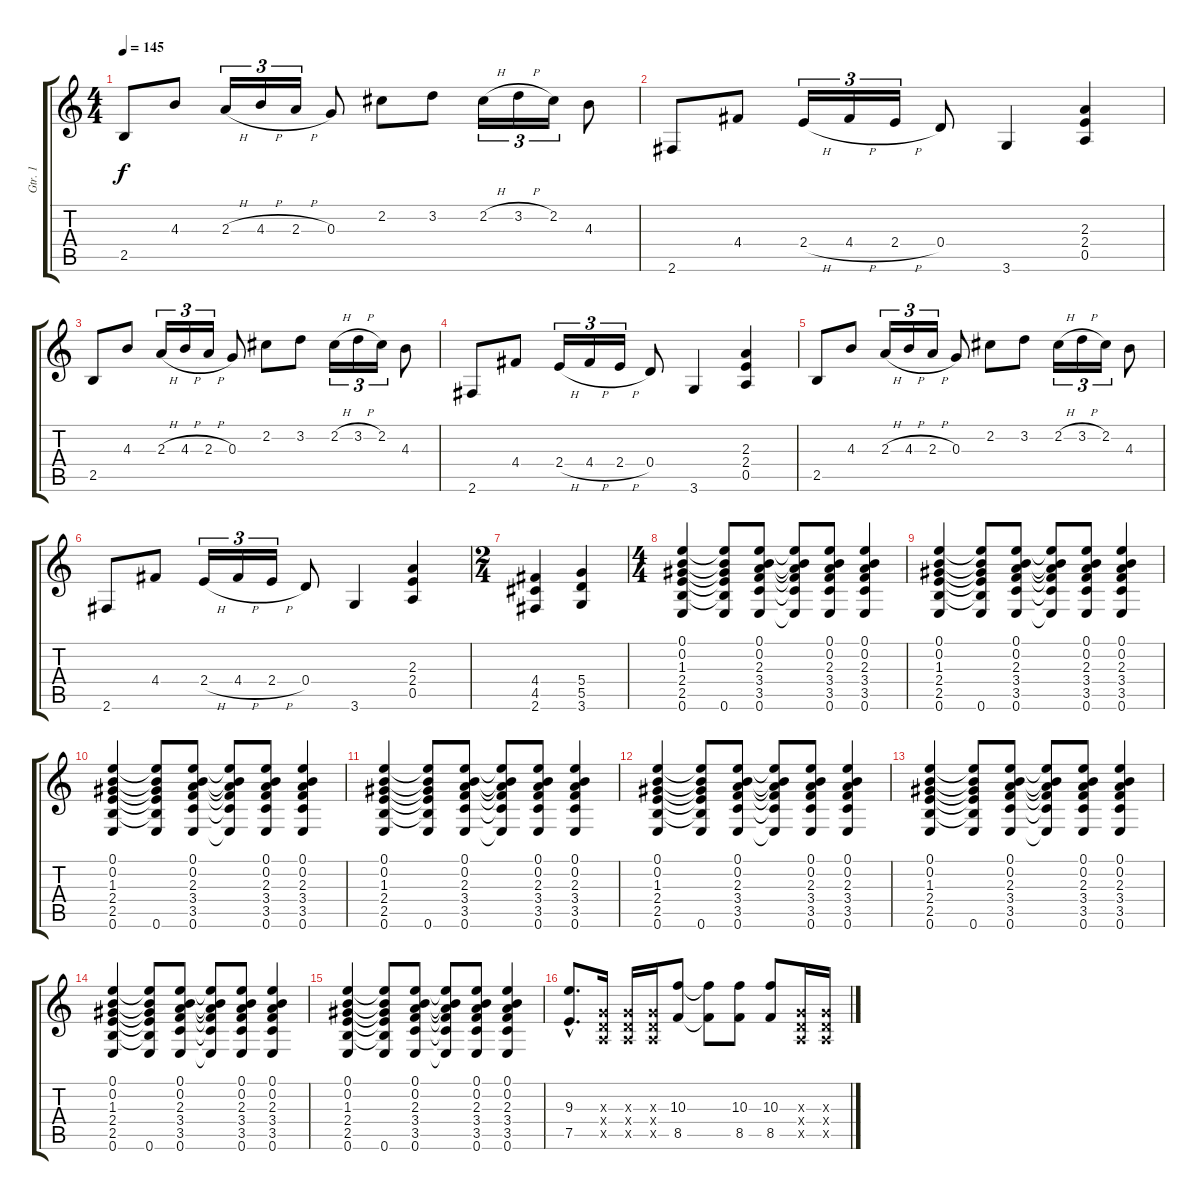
\track ("Gtr. 1" "Gtr. 1") {instrument distortionguitar}
\staff {score tabs}
\tuning (E4 B3 G3 D3 A2 E2) {hide}
\ts (4 4)
\tempo 145
\clef g2
\ks c
2.5.8{dy f} 4.3.8 2.3{h}.16{tu (3 2)} 4.3{h}.16{tu (3 2)} 2.3{h}.16{tu (3 2)} 0.3.8 2.2.8 3.2.8 2.2{h}.16{tu (3 2)} 3.2{h}.16{tu (3 2)} 2.2.16{tu (3 2)} 4.3.8 |
2.6.8 4.4.8 2.4{h}.16{tu (3 2)} 4.4{h}.16{tu (3 2)} 2.4{h}.16{tu (3 2)} 0.4.8 3.6.4 (2.3 2.4 0.5).4 |
2.5.8 4.3.8 2.3{h}.16{tu (3 2)} 4.3{h}.16{tu (3 2)} 2.3{h}.16{tu (3 2)} 0.3.8 2.2.8 3.2.8 2.2{h}.16{tu (3 2)} 3.2{h}.16{tu (3 2)} 2.2.16{tu (3 2)} 4.3.8 |
2.6.8 4.4.8 2.4{h}.16{tu (3 2)} 4.4{h}.16{tu (3 2)} 2.4{h}.16{tu (3 2)} 0.4.8 3.6.4 (2.3 2.4 0.5).4 |
2.5.8 4.3.8 2.3{h}.16{tu (3 2)} 4.3{h}.16{tu (3 2)} 2.3{h}.16{tu (3 2)} 0.3.8 2.2.8 3.2.8 2.2{h}.16{tu (3 2)} 3.2{h}.16{tu (3 2)} 2.2.16{tu (3 2)} 4.3.8 |
2.6.8 4.4.8 2.4{h}.16{tu (3 2)} 4.4{h}.16{tu (3 2)} 2.4{h}.16{tu (3 2)} 0.4.8 3.6.4 (2.3 2.4 0.5).4 |
\ts (2 4)
(4.4 4.5 2.6).4 (5.4 5.5 3.6).4 |
\ts (4 4)
(0.1 0.2 1.3 2.4 2.5 0.6).4 (0.1{t} 0.2{t} 1.3{t} 2.4{t} 2.5{t} 0.6).8 (0.1 0.2 2.3 3.4 3.5 0.6).8 (0.1{t} 0.2{t} 2.3{t} 3.4{t} 3.5{t} 0.6{t}).8 (0.1 0.2 2.3 3.4 3.5 0.6).8 (0.1 0.2 2.3 3.4 3.5 0.6).4 |
(0.1 0.2 1.3 2.4 2.5 0.6).4 (0.1{t} 0.2{t} 1.3{t} 2.4{t} 2.5{t} 0.6).8 (0.1 0.2 2.3 3.4 3.5 0.6).8 (0.1{t} 0.2{t} 2.3{t} 3.4{t} 3.5{t} 0.6{t}).8 (0.1 0.2 2.3 3.4 3.5 0.6).8 (0.1 0.2 2.3 3.4 3.5 0.6).4 |
(0.1 0.2 1.3 2.4 2.5 0.6).4 (0.1{t} 0.2{t} 1.3{t} 2.4{t} 2.5{t} 0.6).8 (0.1 0.2 2.3 3.4 3.5 0.6).8 (0.1{t} 0.2{t} 2.3{t} 3.4{t} 3.5{t} 0.6{t}).8 (0.1 0.2 2.3 3.4 3.5 0.6).8 (0.1 0.2 2.3 3.4 3.5 0.6).4 |
(0.1 0.2 1.3 2.4 2.5 0.6).4 (0.1{t} 0.2{t} 1.3{t} 2.4{t} 2.5{t} 0.6).8 (0.1 0.2 2.3 3.4 3.5 0.6).8 (0.1{t} 0.2{t} 2.3{t} 3.4{t} 3.5{t} 0.6{t}).8 (0.1 0.2 2.3 3.4 3.5 0.6).8 (0.1 0.2 2.3 3.4 3.5 0.6).4 |
(0.1 0.2 1.3 2.4 2.5 0.6).4 (0.1{t} 0.2{t} 1.3{t} 2.4{t} 2.5{t} 0.6).8 (0.1 0.2 2.3 3.4 3.5 0.6).8 (0.1{t} 0.2{t} 2.3{t} 3.4{t} 3.5{t} 0.6{t}).8 (0.1 0.2 2.3 3.4 3.5 0.6).8 (0.1 0.2 2.3 3.4 3.5 0.6).4 |
(0.1 0.2 1.3 2.4 2.5 0.6).4 (0.1{t} 0.2{t} 1.3{t} 2.4{t} 2.5{t} 0.6).8 (0.1 0.2 2.3 3.4 3.5 0.6).8 (0.1{t} 0.2{t} 2.3{t} 3.4{t} 3.5{t} 0.6{t}).8 (0.1 0.2 2.3 3.4 3.5 0.6).8 (0.1 0.2 2.3 3.4 3.5 0.6).4 |
(0.1 0.2 1.3 2.4 2.5 0.6).4 (0.1{t} 0.2{t} 1.3{t} 2.4{t} 2.5{t} 0.6).8 (0.1 0.2 2.3 3.4 3.5 0.6).8 (0.1{t} 0.2{t} 2.3{t} 3.4{t} 3.5{t} 0.6{t}).8 (0.1 0.2 2.3 3.4 3.5 0.6).8 (0.1 0.2 2.3 3.4 3.5 0.6).4 |
(0.1 0.2 1.3 2.4 2.5 0.6).4 (0.1{t} 0.2{t} 1.3{t} 2.4{t} 2.5{t} 0.6).8 (0.1 0.2 2.3 3.4 3.5 0.6).8 (0.1{t} 0.2{t} 2.3{t} 3.4{t} 3.5{t} 0.6{t}).8 (0.1 0.2 2.3 3.4 3.5 0.6).8 (0.1 0.2 2.3 3.4 3.5 0.6).4 |
(9.3{hac} 7.5{hac}).8{d} (0.3{x} 0.4{x} 0.5{x}).16 (0.3{x} 0.4{x} 0.5{x}).16 (0.3{x} 0.4{x} 0.5{x}).16 (10.3 8.5).8 (10.3{t} 8.5{t}).8 (10.3 8.5).8 (10.3 8.5).8 (0.3{x} 0.4{x} 0.5{x}).16 (0.3{x} 0.4{x} 0.5{x}).16
